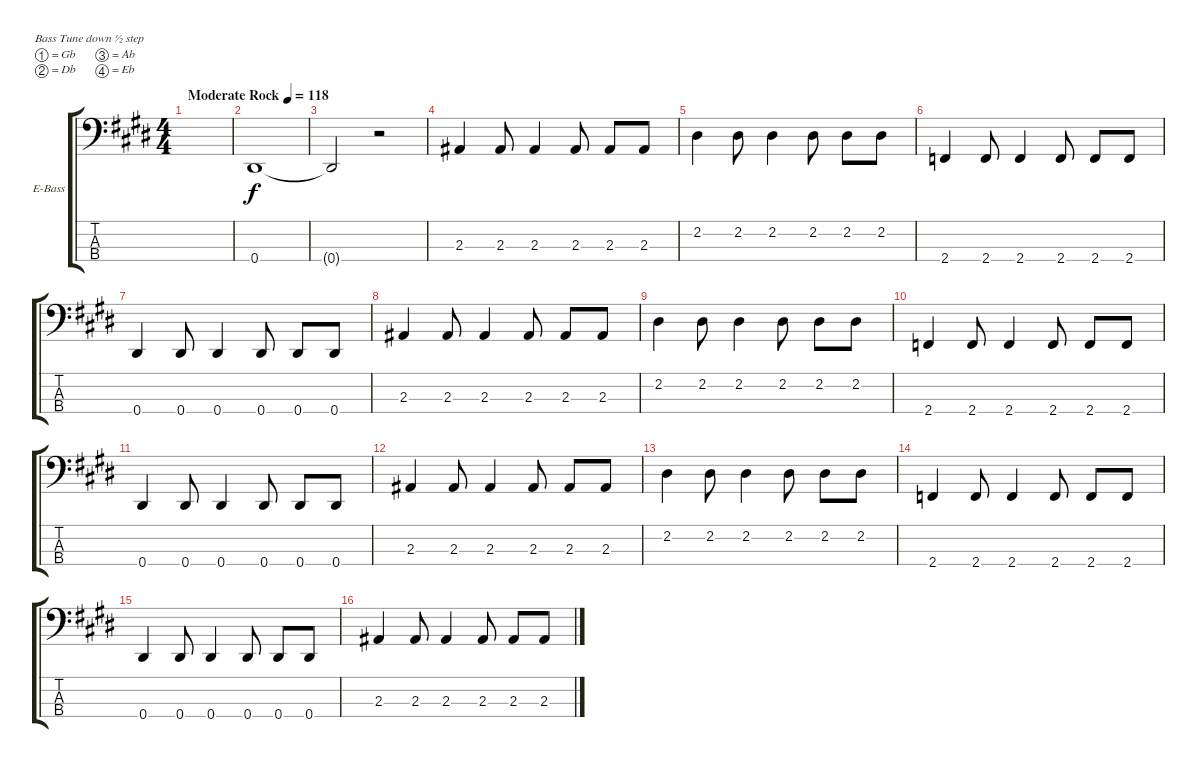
\defaultSystemsLayout 4
\bracketExtendMode groupsimilarinstruments
\firstSystemTrackNameOrientation horizontal
\otherSystemsTrackNameOrientation horizontal
\track ("Electric Bass" "E-Bass") {instrument electricbassfinger}
\staff {score tabs}
\tuning (Gb2 Db2 Ab1 Eb1)
\ts (4 4)
\tempo (118 "Moderate Rock")
\clef f4
\ks e
|
0.4.1 |
0.4{t}.2 r.2 |
2.3.4 2.3.8 2.3.4 2.3.8 2.3.8 2.3.8 |
2.2.4 2.2.8 2.2.4 2.2.8 2.2.8 2.2.8 |
2.4.4 2.4.8 2.4.4 2.4.8 2.4.8 2.4.8 |
0.4.4 0.4.8 0.4.4 0.4.8 0.4.8 0.4.8 |
2.3.4 2.3.8 2.3.4 2.3.8 2.3.8 2.3.8 |
2.2.4 2.2.8 2.2.4 2.2.8 2.2.8 2.2.8 |
2.4.4 2.4.8 2.4.4 2.4.8 2.4.8 2.4.8 |
0.4.4 0.4.8 0.4.4 0.4.8 0.4.8 0.4.8 |
2.3.4 2.3.8 2.3.4 2.3.8 2.3.8 2.3.8 |
2.2.4 2.2.8 2.2.4 2.2.8 2.2.8 2.2.8 |
2.4.4 2.4.8 2.4.4 2.4.8 2.4.8 2.4.8 |
0.4.4 0.4.8 0.4.4 0.4.8 0.4.8 0.4.8 |
2.3.4 2.3.8 2.3.4 2.3.8 2.3.8 2.3.8
